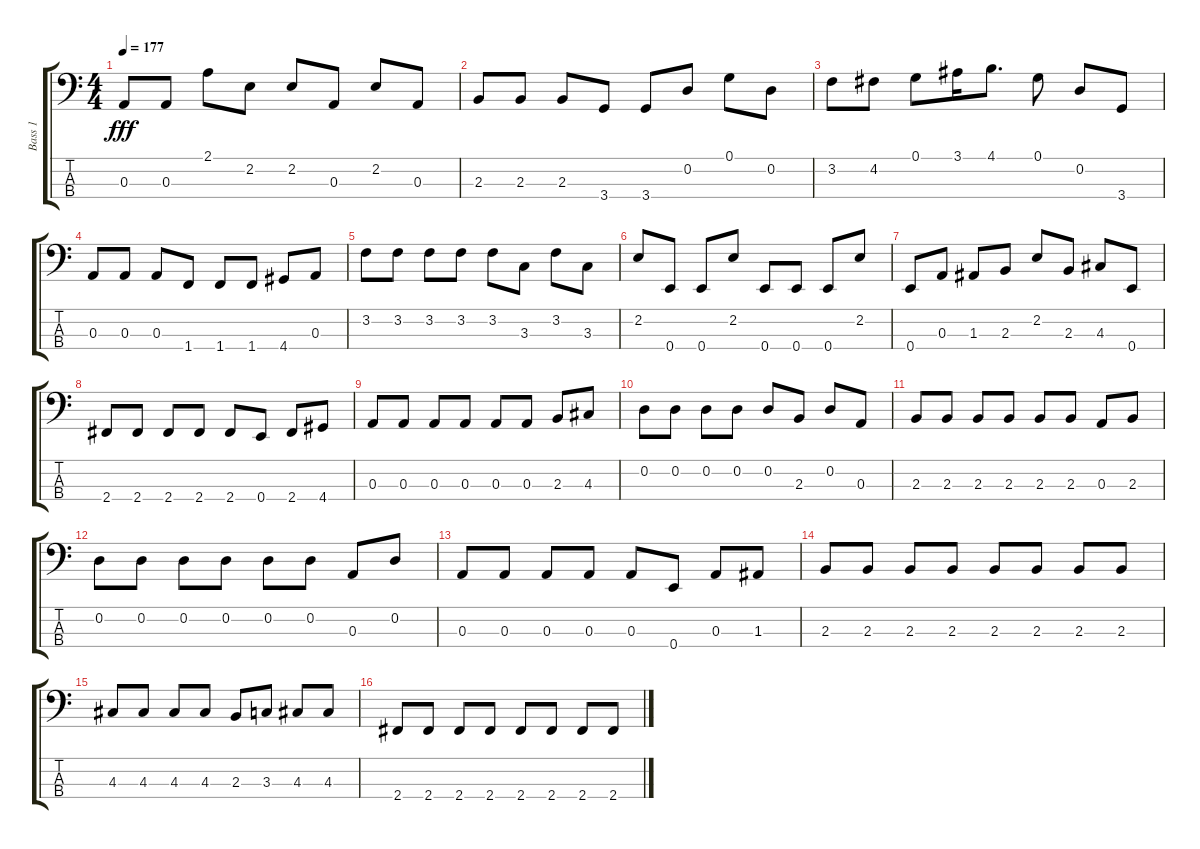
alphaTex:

\track ("Bass 1" "Bass 1") {instrument electricbassfinger}
\staff {score tabs}
\tuning (G2 D2 A1 E1) {hide}
\ts (4 4)
\tempo 177
\clef f4
\ks c
0.3.8{dy fff} 0.3.8 2.1.8 2.2.8 2.2.8 0.3.8 2.2.8 0.3.8 |
2.3.8 2.3.8 2.3.8 3.4.8 3.4.8 0.2.8 0.1.8 0.2.8 |
3.2.8 4.2.8 0.1.8 3.1.16 4.1.8{d} 0.1.8 0.2.8 3.4.8 |
0.3.8 0.3.8 0.3.8 1.4.8 1.4.8 1.4.8 4.4.8 0.3.8 |
3.2.8 3.2.8 3.2.8 3.2.8 3.2.8 3.3.8 3.2.8 3.3.8 |
2.2.8 0.4.8 0.4.8 2.2.8 0.4.8 0.4.8 0.4.8 2.2.8 |
0.4.8 0.3.8 1.3.8 2.3.8 2.2.8 2.3.8 4.3.8 0.4.8 |
2.4.8 2.4.8 2.4.8 2.4.8 2.4.8 0.4.8 2.4.8 4.4.8 |
0.3.8 0.3.8 0.3.8 0.3.8 0.3.8 0.3.8 2.3.8 4.3.8 |
0.2.8 0.2.8 0.2.8 0.2.8 0.2.8 2.3.8 0.2.8 0.3.8 |
2.3.8 2.3.8 2.3.8 2.3.8 2.3.8 2.3.8 0.3.8 2.3.8 |
0.2.8 0.2.8 0.2.8 0.2.8 0.2.8 0.2.8 0.3.8 0.2.8 |
0.3.8 0.3.8 0.3.8 0.3.8 0.3.8 0.4.8 0.3.8 1.3.8 |
2.3.8 2.3.8 2.3.8 2.3.8 2.3.8 2.3.8 2.3.8 2.3.8 |
4.3.8 4.3.8 4.3.8 4.3.8 2.3.8 3.3.8 4.3.8 4.3.8 |
2.4.8 2.4.8 2.4.8 2.4.8 2.4.8 2.4.8 2.4.8 2.4.8
